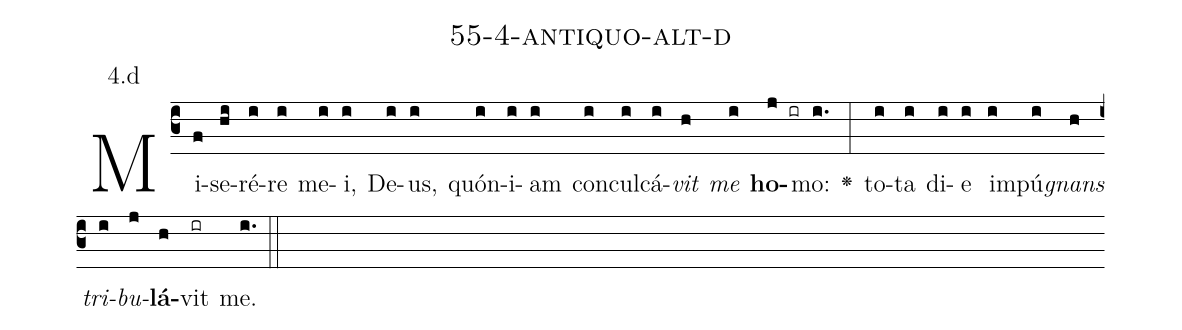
name: 55-4-antiquo-alt-d;
annotation: 4.d;
%%
(c3)Mi(f)se(hi)ré(i)re(i) me(i)i,(i) De(i)us,(i) quón(i)i(i)am(i) con(i)cul(i)cá(i)<i>vit</i>(h) <i>me</i>(i) <b>ho</b>(j ir)mo:(i.) <v>\greheightstar</v>(:) to(i)ta(i) di(i)e(i) im(i)pú(i)<i>gnans</i>(h) <i>tri</i>(i)<i>bu</i>(j)<b>lá</b>(h)vit(ir) me.(i.) (::)


%E(i) u(h) o(i) u(j) a(h) e.(i.) (::)
